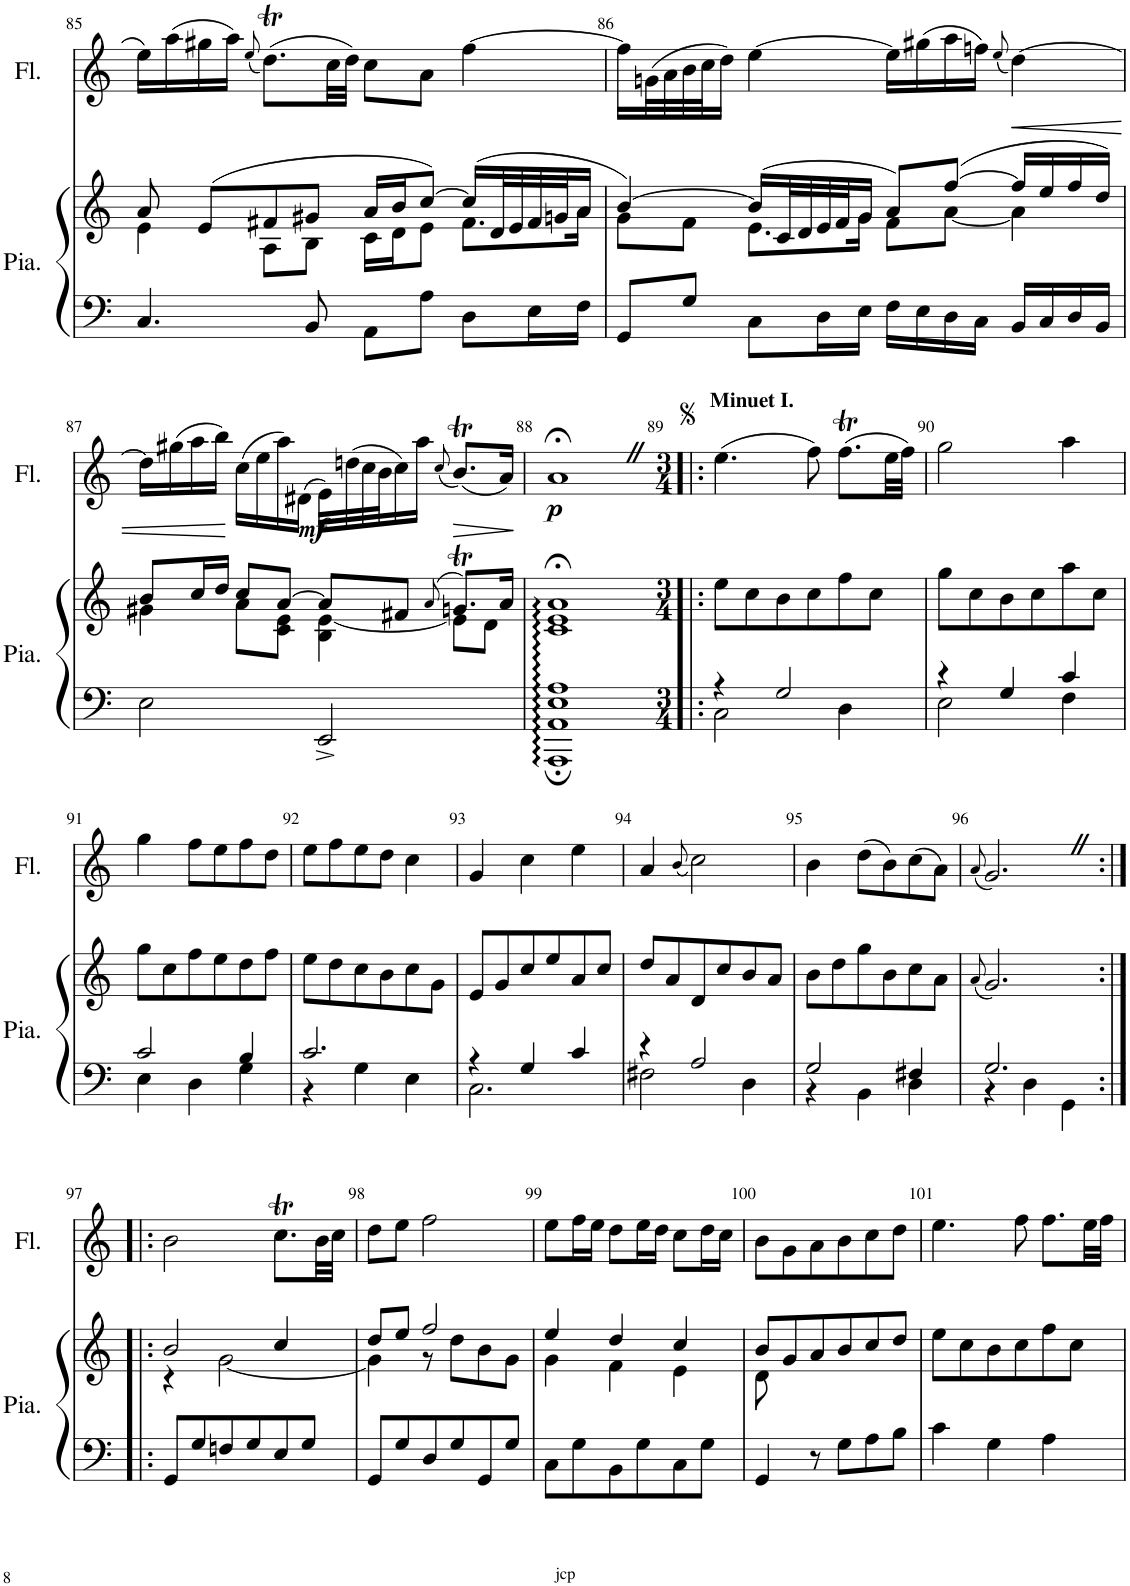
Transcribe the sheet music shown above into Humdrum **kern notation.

**kern	**kern	**kern	**dynam
*part2	*part2	*part1	*part1
*staff3	*staff2	*staff1	*staff1
*I"Piano	*	*I"Flûte	*
*I'Pia.	*	*I'Fl.	*
!!LO:PB:g=z
*clefF4	*clefG2	*clefG2	*
*k[]	*k[]	*k[]	*
*M4/4	*M4/4	*M4/4	*
*met(c)	*met(c)	*met(c)	*
=85	=85	=85	=85
*	*^	*	*
4.C/	8a/	4e\	16ee\LL	.
.	.	.	(16aa\	.
.	(8e/L	.	16gg#X\	.
.	.	.	16aa\JJ)	.
.	.	.	(8qee/	.
.	8f#X/	8A\L	(8.ddT\L)	.
8BB/	8g#X/J	8B\J	.	.
.	.	.	32cc\LL	.
.	.	.	32dd\JJJ)	.
8AA\L	16a/LL	16c\LL	8cc\L	.
.	16b/J	16d\J	.	.
8A\J	[8cc/J)	8e\J	8a\J	.
8D\L	(>16cc/LL]	8.f#\L	[4ff\	.
.	32d/L	.	.	.
.	32e/	.	.	.
16E\L	32f#/	.	.	.
.	32gn/J	.	.	.
16F\JJ	16a/JJ	16a\Jk	.	.
=86	=86	=86	=86	=86
8GG/L	[4b/)	8g\L	16ff\LL]	.
.	.	.	(32gn\L	.
.	.	.	32a\	.
8G/J	.	8f\J	32b\	.
.	.	.	32cc\J	.
.	.	.	16dd\JJ)	.
8C\L	(16b/LL]	8.e\L	[4ee\	.
.	32c/L	.	.	.
.	32d/	.	.	.
16D\L	32e/	.	.	.
.	32f/J	.	.	.
16E\JJ	16g/JJ	16g\Jk	.	.
16F\LL	8a/L)	8f\L	16ee\LL]	.
16E\	.	.	(16gg#X\	.
16D\	([8ff/J	[8a\J	16aa\	.
16C\JJ	.	.	16ffn\JJ)	.
.	.	.	(8qee/	.
16BB/LL	16ff/LL]	4a\]	[4dd\)	.
16C/	16ee/	.	.	.
16D/	16ff/	.	.	.
16BB/JJ	16dd/JJ)	.	.	.
!!LO:LB:g=z
=87	=87	=87	=87	=87
2E\	8b/L	4g#X\	16dd\LL]	.
.	.	.	(16gg#X\	.
.	16cc/L	.	16aa\	.
.	16dd/JJ	.	16bb\JJ)	.
.	8cc/L	8a\L	(16cc\LL	.
.	.	.	16ee\	.
.	[8a/J	8c\ 8e\J	16aa\)	.
!	!	!	!	!LO:DY:b
.	.	.	(16d#X\JJ	mf
2EE^/	8a/L]	4B\ [4e\	32e\LLL)	.
.	.	.	(32ddn\	.
.	.	.	32cc\	.
.	.	.	32b\J	.
.	8f#X/J	.	16cc\)	.
.	.	.	16aa\JJ	.
.	(8qa/	.	(8qcc/	.
.	8.gnT/L)	8e\L]	(8.bt/L)	.
.	.	8d\J	.	.
.	16a/Jk	.	16a/Jk)	.
*	*v	*v	*	*
=88	=88	=88	=88
!	!	!	!LO:DY:b
1AAA; 1AA; 1E; 1A;	1c;< 1e;< 1a;<	1a;<Z	p
=89!|:	=89!|:	=89!|:	=89!|:
*M3/4	*M3/4	*M3/4	*
*^	*	*	*
!	!	!	!LO:TX:a:B:t=Minuet I.	!
4r	2C\	8ee\L	(4.ee\	.
.	.	8cc\	.	.
2G/	.	8b\	.	.
.	.	8cc\	8ff\)	.
.	4D\	8ff\	(8.ffT\L	.
.	.	8cc\J	.	.
.	.	.	32ee\LL	.
.	.	.	32ff\JJJ)	.
=90	=90	=90	=90	=90
4r	2E\	8gg\L	2gg\	.
.	.	8cc\	.	.
4G/	.	8b\	.	.
.	.	8cc\	.	.
4c/	4F\	8aa\	4aa\	.
.	.	8cc\J	.	.
!!LO:LB:g=z
=91	=91	=91	=91	=91
2c/	4E\	8gg\L	4gg\	.
.	.	8cc\	.	.
.	4D\	8ff\	8ff\L	.
.	.	8ee\	8ee\	.
4B/	4G\	8dd\	8ff\	.
.	.	8ff\J	8dd\J	.
=92	=92	=92	=92	=92
2.c/	4r	8ee\L	8ee\L	.
.	.	8dd\	8ff\	.
.	4G\	8cc\	8ee\	.
.	.	8b\	8dd\J	.
.	4E\	8cc\	4cc\	.
.	.	8g\J	.	.
=93	=93	=93	=93	=93
4r	2.C\	8e/L	4g/	.
.	.	8g/	.	.
4G/	.	8cc/	4cc\	.
.	.	8ee/	.	.
4c/	.	8a/	4ee\	.
.	.	8cc/J	.	.
=94	=94	=94	=94	=94
4r	2F#X\	8dd/L	4a/	.
.	.	8a/	.	.
.	.	.	(8qb/	.
2A/	.	8d/	2cc\)	.
.	.	8cc/	.	.
.	4D\	8b/	.	.
.	.	8a/J	.	.
=95	=95	=95	=95	=95
2G/	4r	8b\L	4b\	.
.	.	8dd\	.	.
.	4BB\	8gg\	(8dd\L	.
.	.	8b\	8b\)	.
4F#X/	4D\	8cc\	(8cc\	.
.	.	8a\J	8a\J)	.
=96	=96	=96	=96	=96
.	.	(8qa/	(8qa/	.
2.G/	4r	2.g/)	2.gZ/)	.
.	4D\	.	.	.
.	4GG\	.	.	.
*v	*v	*	*	*
!!LO:LB:g=z
=97:|!|:	=97:|!|:	=97:|!|:	=97:|!|:
*	*^	*	*
8GG/L	2b/	4r	2b\	.
8G/	.	.	.	.
8Fn/	.	[2g\	.	.
8G/	.	.	.	.
8E/	4cc/	.	8.ccT\L	.
8G/J	.	.	.	.
.	.	.	32b\LL	.
.	.	.	32cc\JJJ	.
=98	=98	=98	=98	=98
8GG/L	8dd/L	4g\]	8dd\L	.
8G/	8ee/J	.	8ee\J	.
8D/	2ff/	8r	2ff\	.
8G/	.	8dd\L	.	.
8GG/	.	8b\	.	.
8G/J	.	8g\J	.	.
=99	=99	=99	=99	=99
8C\L	4ee/	4g\	8ee\L	.
8G\	.	.	16ff\L	.
.	.	.	16ee\JJ	.
8BB\	4dd/	4f\	8dd\L	.
8G\	.	.	16ee\L	.
.	.	.	16dd\JJ	.
8C\	4cc/	4e\	8cc\L	.
8G\J	.	.	16dd\L	.
.	.	.	16cc\JJ	.
=100	=100	=100	=100	=100
4GG/	8b/L	8d\	8b\L	.
.	8g/	2ryy	8g\	.
8r	8a/	.	8a\	.
8G\L	8b/	.	8b\	.
8A\	8cc/	.	8cc\	.
8B\J	8dd/J	8ryy	8dd\J	.
*	*v	*v	*	*
=101	=101	=101	=101
4c\	8ee\L	4.ee\	.
.	8cc\	.	.
4G\	8b\	.	.
.	8cc\	8ff\	.
4A\	8ff\	8.ff\L	.
.	8cc\J	.	.
.	.	32ee\LL	.
.	.	32ff\JJJ	.
=	=	=	=
*-	*-	*-	*-
